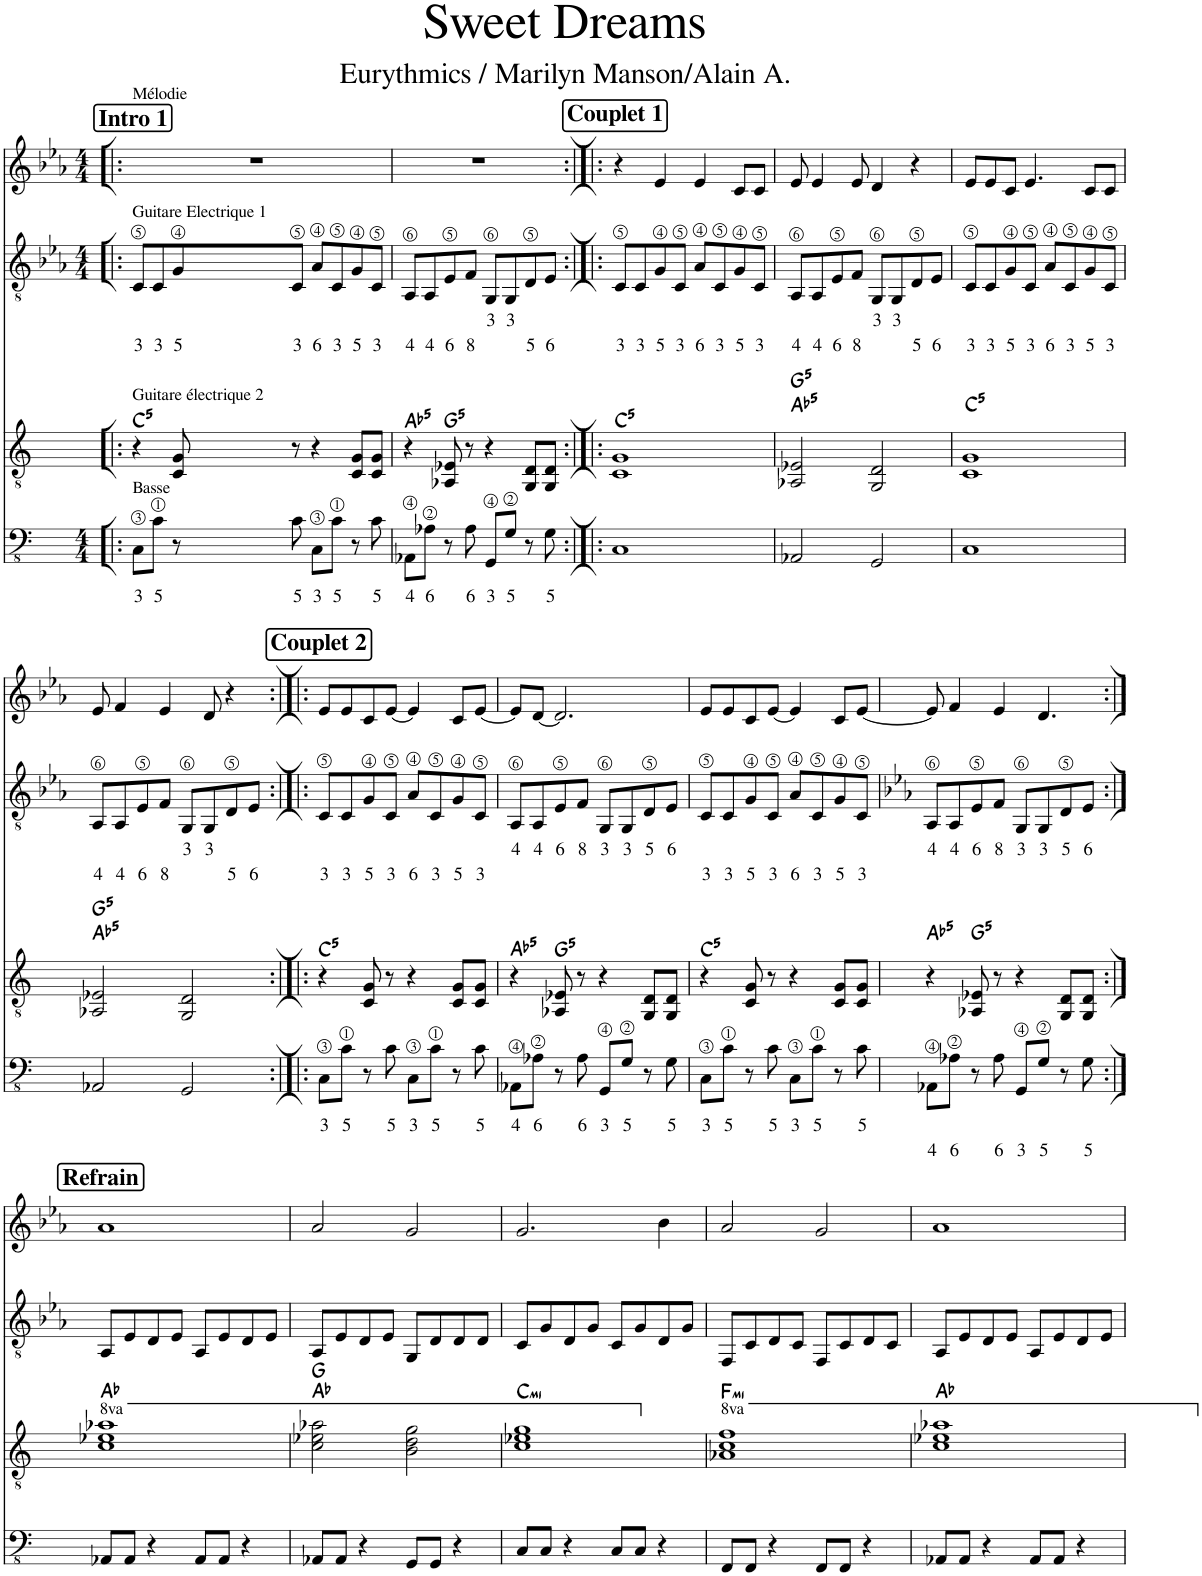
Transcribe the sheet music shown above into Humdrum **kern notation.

**kern	**text	**kern	**harte	**kern	**text	**kern
*part4	*part4	*part3	*part3	*part2	*part2	*part1
*staff4	*staff4	*staff3	*	*staff2	*staff2	*staff1
*I"Electric Bass	*	*I"Guitar	*	*I"Guitar	*	*I"Voice
*I'Elec b	*	*	*	*	*	*
*clefFv4	*	*clefGv2	*	*clefGv2	*	*clefG2
*	*	*	*	*	*	*ITrd1c2
*k[]	*	*k[]	*	*k[b-e-a-]	*	*k[b-e-a-]
*M4/4	*	*	*	*M4/4	*	*M4/4
=1!|:	=1!|:	=1!|:	=1!|:	=1!|:	=1!|:	=1!|:
!	!	!	!	!	!	!LO:TX:a:B:t=Intro 1
!	!	!	!	!	!	!LO:TX:a:t=Mélodie
!	!	!	!	!LO:TX:a:t=Guitare Electrique 1	!	!
!	!	!LO:TX:a:t=Guitare électrique 2	!	!	!	!
!LO:TX:a:t=Basse	!	!	!	!	!	!
!	!LO:LY:b	!	!LO:H:kt=5	!	!LO:LY:b	!
8CC\L	3	4r	C:(1,5)	8C/L	3	1r
!	!LO:LY:b	!	!	!	!LO:LY:b	!
8C\J	5	.	.	8C/	3	.
!	!	!	!	!	!LO:LY:b	!
8r	.	8C/ 8G/	.	8G/	5	.
!	!LO:LY:b	!	!	!	!LO:LY:b	!
8C\	5	8r	.	8C/J	3	.
!	!LO:LY:b	!	!	!	!LO:LY:b	!
8CC\L	3	4r	.	8A-/L	6	.
!	!LO:LY:b	!	!	!	!LO:LY:b	!
8C\J	5	.	.	8C/	3	.
!	!	!	!	!	!LO:LY:b	!
8r	.	8C/ 8G/L	.	8G/	5	.
!	!LO:LY:b	!	!	!	!LO:LY:b	!
8C\	5	8C/ 8G/J	.	8C/J	3	.
=2	=2	=2	=2	=2	=2	=2
!	!LO:LY:b	!	!LO:H:kt=5	!	!LO:LY:b	!
8AAA-X\L	4	4r	Ab:(1,5)	8AA-/L	4	1r
!	!LO:LY:b	!	!	!	!LO:LY:b	!
8AA-X\J	6	.	.	8AA-/	4	.
!	!	!	!LO:H:kt=5	!	!LO:LY:b	!
8r	.	8AA-X/ 8E-X/	G:(1,5)	8E-/	6	.
!	!LO:LY:b	!	!	!	!LO:LY:b	!
8AA-\	6	8r	.	8F/J	8	.
!	!LO:LY:b	!	!	!	!LO:LY:b	!
8GGG/L	3	4r	.	8GG/L	3	.
!	!LO:LY:b	!	!	!	!LO:LY:b	!
8GG/J	5	.	.	8GG/	3	.
!	!	!	!	!	!LO:LY:b	!
8r	.	8GG/ 8D/L	.	8D/	5	.
!	!LO:LY:b	!	!	!	!LO:LY:b	!
8GG\	5	8GG/ 8D/J	.	8E-/J	6	.
=3:|!|:	=3:|!|:	=3:|!|:	=3:|!|:	=3:|!|:	=3:|!|:	=3:|!|:
!	!	!	!	!	!	!LO:TX:a:B:t=Couplet 1
!	!	!	!LO:H:kt=5	!	!LO:LY:b	!
1CC	.	1C 1G	C:(1,5)	8C/L	3	4r
!	!	!	!	!	!LO:LY:b	!
.	.	.	.	8C/	3	.
!	!	!	!	!	!LO:LY:b	!
.	.	.	.	8G/	5	4e-/
!	!	!	!	!	!LO:LY:b	!
.	.	.	.	8C/J	3	.
!	!	!	!	!	!LO:LY:b	!
.	.	.	.	8A-/L	6	4e-/
!	!	!	!	!	!LO:LY:b	!
.	.	.	.	8C/	3	.
!	!	!	!	!	!LO:LY:b	!
.	.	.	.	8G/	5	8c/L
!	!	!	!	!	!LO:LY:b	!
.	.	.	.	8C/J	3	8c/J
=4	=4	=4	=4	=4	=4	=4
!	!	!	!LO:H:n=1:kt=5	!	!LO:LY:b	!
!	!	!	!LO:H:n=2:kt=5	!	!	!
2AAA-X/	.	2AA-X/ 2E-X/	Ab:(1,5) G:(1,5)	8AA-/L	4	8e-/
!	!	!	!	!	!LO:LY:b	!
.	.	.	.	8AA-/	4	4e-/
!	!	!	!	!	!LO:LY:b	!
.	.	.	.	8E-/	6	.
!	!	!	!	!	!LO:LY:b	!
.	.	.	.	8F/J	8	8e-/
!	!	!	!	!	!LO:LY:b	!
2GGG/	.	2GG/ 2D/	.	8GG/L	3	4d/
!	!	!	!	!	!LO:LY:b	!
.	.	.	.	8GG/	3	.
!	!	!	!	!	!LO:LY:b	!
.	.	.	.	8D/	5	4r
!	!	!	!	!	!LO:LY:b	!
.	.	.	.	8E-/J	6	.
=5	=5	=5	=5	=5	=5	=5
!	!	!	!LO:H:kt=5	!	!LO:LY:b	!
1CC	.	1C 1G	C:(1,5)	8C/L	3	8e-/L
!	!	!	!	!	!LO:LY:b	!
.	.	.	.	8C/	3	8e-/
!	!	!	!	!	!LO:LY:b	!
.	.	.	.	8G/	5	8c/J
!	!	!	!	!	!LO:LY:b	!
.	.	.	.	8C/J	3	4.e-/
!	!	!	!	!	!LO:LY:b	!
.	.	.	.	8A-/L	6	.
!	!	!	!	!	!LO:LY:b	!
.	.	.	.	8C/	3	.
!	!	!	!	!	!LO:LY:b	!
.	.	.	.	8G/	5	8c/L
!	!	!	!	!	!LO:LY:b	!
.	.	.	.	8C/J	3	8c/J
!!LO:LB:g=z
=6	=6	=6	=6	=6	=6	=6
!	!	!	!LO:H:n=1:kt=5	!	!LO:LY:b	!
!	!	!	!LO:H:n=2:kt=5	!	!	!
2AAA-X/	.	2AA-X/ 2E-X/	Ab:(1,5) G:(1,5)	8AA-/L	4	8e-/
!	!	!	!	!	!LO:LY:b	!
.	.	.	.	8AA-/	4	4f/
!	!	!	!	!	!LO:LY:b	!
.	.	.	.	8E-/	6	.
!	!	!	!	!	!LO:LY:b	!
.	.	.	.	8F/J	8	4e-/
!	!	!	!	!	!LO:LY:b	!
2GGG/	.	2GG/ 2D/	.	8GG/L	3	.
!	!	!	!	!	!LO:LY:b	!
.	.	.	.	8GG/	3	8d/
!	!	!	!	!	!LO:LY:b	!
.	.	.	.	8D/	5	4r
!	!	!	!	!	!LO:LY:b	!
.	.	.	.	8E-/J	6	.
=7:|!|:	=7:|!|:	=7:|!|:	=7:|!|:	=7:|!|:	=7:|!|:	=7:|!|:
!	!	!	!	!	!	!LO:TX:a:B:t=Couplet 2
!	!LO:LY:b	!	!LO:H:kt=5	!	!LO:LY:b	!
8CC\L	3	4r	C:(1,5)	8C/L	3	8e-/L
!	!LO:LY:b	!	!	!	!LO:LY:b	!
8C\J	5	.	.	8C/	3	8e-/
!	!	!	!	!	!LO:LY:b	!
8r	.	8C/ 8G/	.	8G/	5	8c/
!	!LO:LY:b	!	!	!	!LO:LY:b	!
8C\	5	8r	.	8C/J	3	[8e-/J
!	!LO:LY:b	!	!	!	!LO:LY:b	!
8CC\L	3	4r	.	8A-/L	6	4e-/]
!	!LO:LY:b	!	!	!	!LO:LY:b	!
8C\J	5	.	.	8C/	3	.
!	!	!	!	!	!LO:LY:b	!
8r	.	8C/ 8G/L	.	8G/	5	8c/L
!	!LO:LY:b	!	!	!	!LO:LY:b	!
8C\	5	8C/ 8G/J	.	8C/J	3	[8e-/J
=8	=8	=8	=8	=8	=8	=8
!	!LO:LY:b	!	!LO:H:kt=5	!	!LO:LY:b	!
8AAA-X\L	4	4r	Ab:(1,5)	8AA-/L	4	8e-/L]
!	!LO:LY:b	!	!	!	!LO:LY:b	!
8AA-X\J	6	.	.	8AA-/	4	[8d/J
!	!	!	!LO:H:kt=5	!	!LO:LY:b	!
8r	.	8AA-X/ 8E-X/	G:(1,5)	8E-/	6	2.d/]
!	!LO:LY:b	!	!	!	!LO:LY:b	!
8AA-\	6	8r	.	8F/J	8	.
!	!LO:LY:b	!	!	!	!LO:LY:b	!
8GGG/L	3	4r	.	8GG/L	3	.
!	!LO:LY:b	!	!	!	!LO:LY:b	!
8GG/J	5	.	.	8GG/	3	.
!	!	!	!	!	!LO:LY:b	!
8r	.	8GG/ 8D/L	.	8D/	5	.
!	!LO:LY:b	!	!	!	!LO:LY:b	!
8GG\	5	8GG/ 8D/J	.	8E-/J	6	.
=9	=9	=9	=9	=9	=9	=9
!	!LO:LY:b	!	!LO:H:kt=5	!	!LO:LY:b	!
8CC\L	3	4r	C:(1,5)	8C/L	3	8e-/L
!	!LO:LY:b	!	!	!	!LO:LY:b	!
8C\J	5	.	.	8C/	3	8e-/
!	!	!	!	!	!LO:LY:b	!
8r	.	8C/ 8G/	.	8G/	5	8c/
!	!LO:LY:b	!	!	!	!LO:LY:b	!
8C\	5	8r	.	8C/J	3	[8e-/J
!	!LO:LY:b	!	!	!	!LO:LY:b	!
8CC\L	3	4r	.	8A-/L	6	4e-/]
!	!LO:LY:b	!	!	!	!LO:LY:b	!
8C\J	5	.	.	8C/	3	.
!	!	!	!	!	!LO:LY:b	!
8r	.	8C/ 8G/L	.	8G/	5	8c/L
!	!LO:LY:b	!	!	!	!LO:LY:b	!
8C\	5	8C/ 8G/J	.	8C/J	3	[8e-/J
=10	=10	=10	=10	=10	=10	=10
*	*	*	*	*k[b-e-a-]	*	*
!	!LO:LY:b	!	!LO:H:kt=5	!	!LO:LY:b	!
8AAA-X\L	4	4r	Ab:(1,5)	8AA-/L	4	8e-/]
!	!LO:LY:b	!	!	!	!LO:LY:b	!
8AA-X\J	6	.	.	8AA-/	4	4f/
!	!	!	!LO:H:kt=5	!	!LO:LY:b	!
8r	.	8AA-X/ 8E-X/	G:(1,5)	8E-/	6	.
!	!LO:LY:b	!	!	!	!LO:LY:b	!
8AA-\	6	8r	.	8F/J	8	4e-/
!	!LO:LY:b	!	!	!	!LO:LY:b	!
8GGG/L	3	4r	.	8GG/L	3	.
!	!LO:LY:b	!	!	!	!LO:LY:b	!
8GG/J	5	.	.	8GG/	3	4.d/
!	!	!	!	!	!LO:LY:b	!
8r	.	8GG/ 8D/L	.	8D/	5	.
!	!LO:LY:b	!	!	!	!LO:LY:b	!
8GG\	5	8GG/ 8D/J	.	8E-/J	6	.
!!LO:LB:g=z
=11:|!	=11:|!	=11:|!	=11:|!	=11:|!	=11:|!	=11:|!
*	*	*8va	*	*	*	*
!	!	!	!	!	!	!LO:TX:a:B:t=Refrain
8AAA-X/L	.	1cc 1ee-X 1aa-X	Ab:maj	8AA-/L	.	1a-
8AAA-/J	.	.	.	8E-/	.	.
4r	.	.	.	8D/	.	.
.	.	.	.	8E-/J	.	.
8AAA-/L	.	.	.	8AA-/L	.	.
8AAA-/J	.	.	.	8E-/	.	.
4r	.	.	.	8D/	.	.
.	.	.	.	8E-/J	.	.
=12	=12	=12	=12	=12	=12	=12
*	*	*X8va	*	*	*	*
8AAA-X/L	.	2c\ 2e-X\ 2a-X\	Ab:maj G:maj	8AA-/L	.	2a-/
8AAA-/J	.	.	.	8E-/	.	.
4r	.	.	.	8D/	.	.
.	.	.	.	8E-/J	.	.
8GGG/L	.	2B\ 2d\ 2g\	.	8GG/L	.	2g/
8GGG/J	.	.	.	8D/	.	.
4r	.	.	.	8D/	.	.
.	.	.	.	8D/J	.	.
=13	=13	=13	=13	=13	=13	=13
!	!	!	!LO:H:kt=mi	!	!	!
8CC/L	.	1c 1e-X 1g	C:min	8C/L	.	2.g/
8CC/J	.	.	.	8G/	.	.
4r	.	.	.	8D/	.	.
.	.	.	.	8G/J	.	.
8CC/L	.	.	.	8C/L	.	.
8CC/J	.	.	.	8G/	.	.
4r	.	.	.	8D/	.	4b-\
.	.	.	.	8G/J	.	.
=14	=14	=14	=14	=14	=14	=14
*	*	*8va	*	*	*	*
!	!	!	!LO:H:kt=mi	!	!	!
8FFF/L	.	1a-X 1cc 1ff	F:min	8FF/L	.	2a-/
8FFF/J	.	.	.	8C/	.	.
4r	.	.	.	8D/	.	.
.	.	.	.	8C/J	.	.
8FFF/L	.	.	.	8FF/L	.	2g/
8FFF/J	.	.	.	8C/	.	.
4r	.	.	.	8D/	.	.
.	.	.	.	8C/J	.	.
=15	=15	=15	=15	=15	=15	=15
*	*	*X8va	*	*	*	*
8AAA-X/L	.	1c 1e-X 1a-X	Ab:maj	8AA-/L	.	1a-
8AAA-/J	.	.	.	8E-/	.	.
4r	.	.	.	8D/	.	.
.	.	.	.	8E-/J	.	.
8AAA-/L	.	.	.	8AA-/L	.	.
8AAA-/J	.	.	.	8E-/	.	.
4r	.	.	.	8D/	.	.
.	.	.	.	8E-/J	.	.
=	=	=	=	=	=	=
*-	*-	*-	*-	*-	*-	*-
